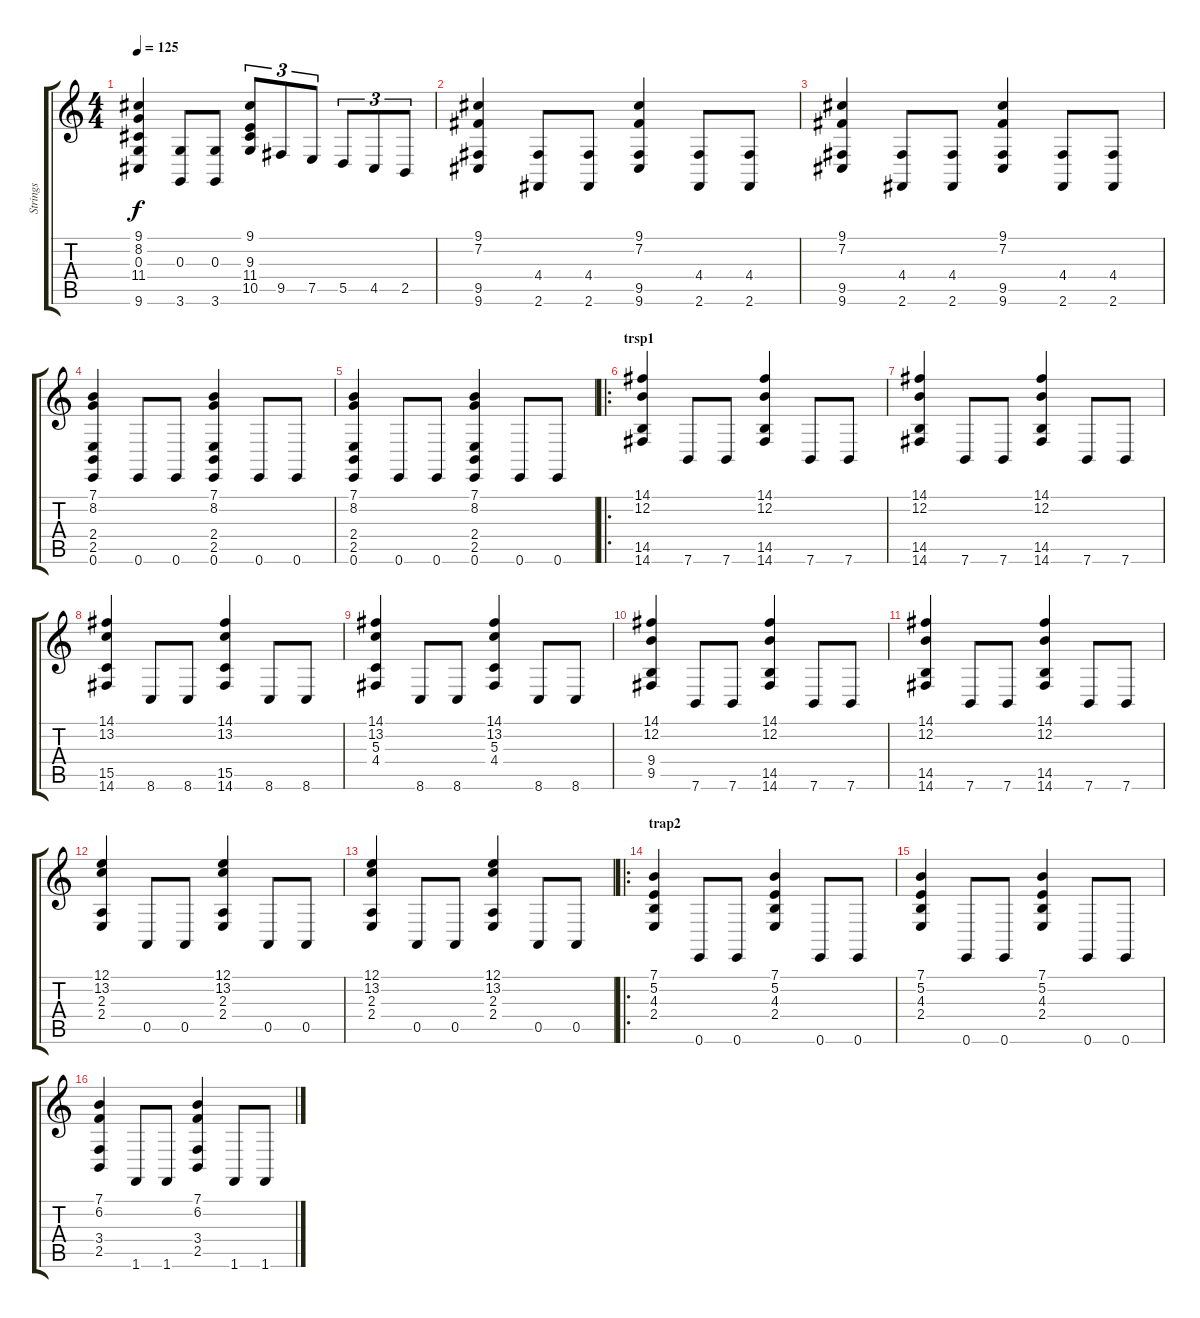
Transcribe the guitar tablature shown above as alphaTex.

\track ("Strings" "Strings") {instrument stringensemble1}
\staff {score tabs}
\tuning (E4 B3 G3 D3 A2 E2) {hide}
\ts (4 4)
\tempo 125
\clef g2
\ks c
(9.1 8.2 0.3 11.4 9.6).4{dy f} (0.3 3.6).8 (0.3 3.6).8 (9.1 9.3 11.4 10.5).8{tu (3 2)} 9.5.8{tu (3 2)} 7.5.8{tu (3 2)} 5.5.8{tu (3 2)} 4.5.8{tu (3 2)} 2.5.8{tu (3 2)} |
(9.1 7.2 9.5 9.6).4 (4.4 2.6).8 (4.4 2.6).8 (9.1 7.2 9.5 9.6).4 (4.4 2.6).8 (4.4 2.6).8 |
(9.1 7.2 9.5 9.6).4 (4.4 2.6).8 (4.4 2.6).8 (9.1 7.2 9.5 9.6).4 (4.4 2.6).8 (4.4 2.6).8 |
(7.1 8.2 2.4 2.5 0.6).4 0.6.8 0.6.8 (7.1 8.2 2.4 2.5 0.6).4 0.6.8 0.6.8 |
(7.1 8.2 2.4 2.5 0.6).4 0.6.8 0.6.8 (7.1 8.2 2.4 2.5 0.6).4 0.6.8 0.6.8 |
\ro
\section ("" "trsp1")
(14.1 12.2 14.5 14.6).4 7.6.8 7.6.8 (14.1 12.2 14.5 14.6).4 7.6.8 7.6.8 |
(14.1 12.2 14.5 14.6).4 7.6.8 7.6.8 (14.1 12.2 14.5 14.6).4 7.6.8 7.6.8 |
(14.1 13.2 15.5 14.6).4 8.6.8 8.6.8 (14.1 13.2 15.5 14.6).4 8.6.8 8.6.8 |
(14.1 13.2 5.3 4.4).4 8.6.8 8.6.8 (14.1 13.2 5.3 4.4).4 8.6.8 8.6.8 |
(14.1 12.2 9.4 9.5).4 7.6.8 7.6.8 (14.1 12.2 14.5 14.6).4 7.6.8 7.6.8 |
(14.1 12.2 14.5 14.6).4 7.6.8 7.6.8 (14.1 12.2 14.5 14.6).4 7.6.8 7.6.8 |
(12.1 13.2 2.3 2.4).4 0.5.8 0.5.8 (12.1 13.2 2.3 2.4).4 0.5.8 0.5.8 |
(12.1 13.2 2.3 2.4).4 0.5.8 0.5.8 (12.1 13.2 2.3 2.4).4 0.5.8 0.5.8 |
\ro
\section ("" "trap2")
(7.1 5.2 4.3 2.4).4 0.6.8 0.6.8 (7.1 5.2 4.3 2.4).4 0.6.8 0.6.8 |
(7.1 5.2 4.3 2.4).4 0.6.8 0.6.8 (7.1 5.2 4.3 2.4).4 0.6.8 0.6.8 |
(7.1 6.2 3.4 2.5).4 1.6.8 1.6.8 (7.1 6.2 3.4 2.5).4 1.6.8 1.6.8
